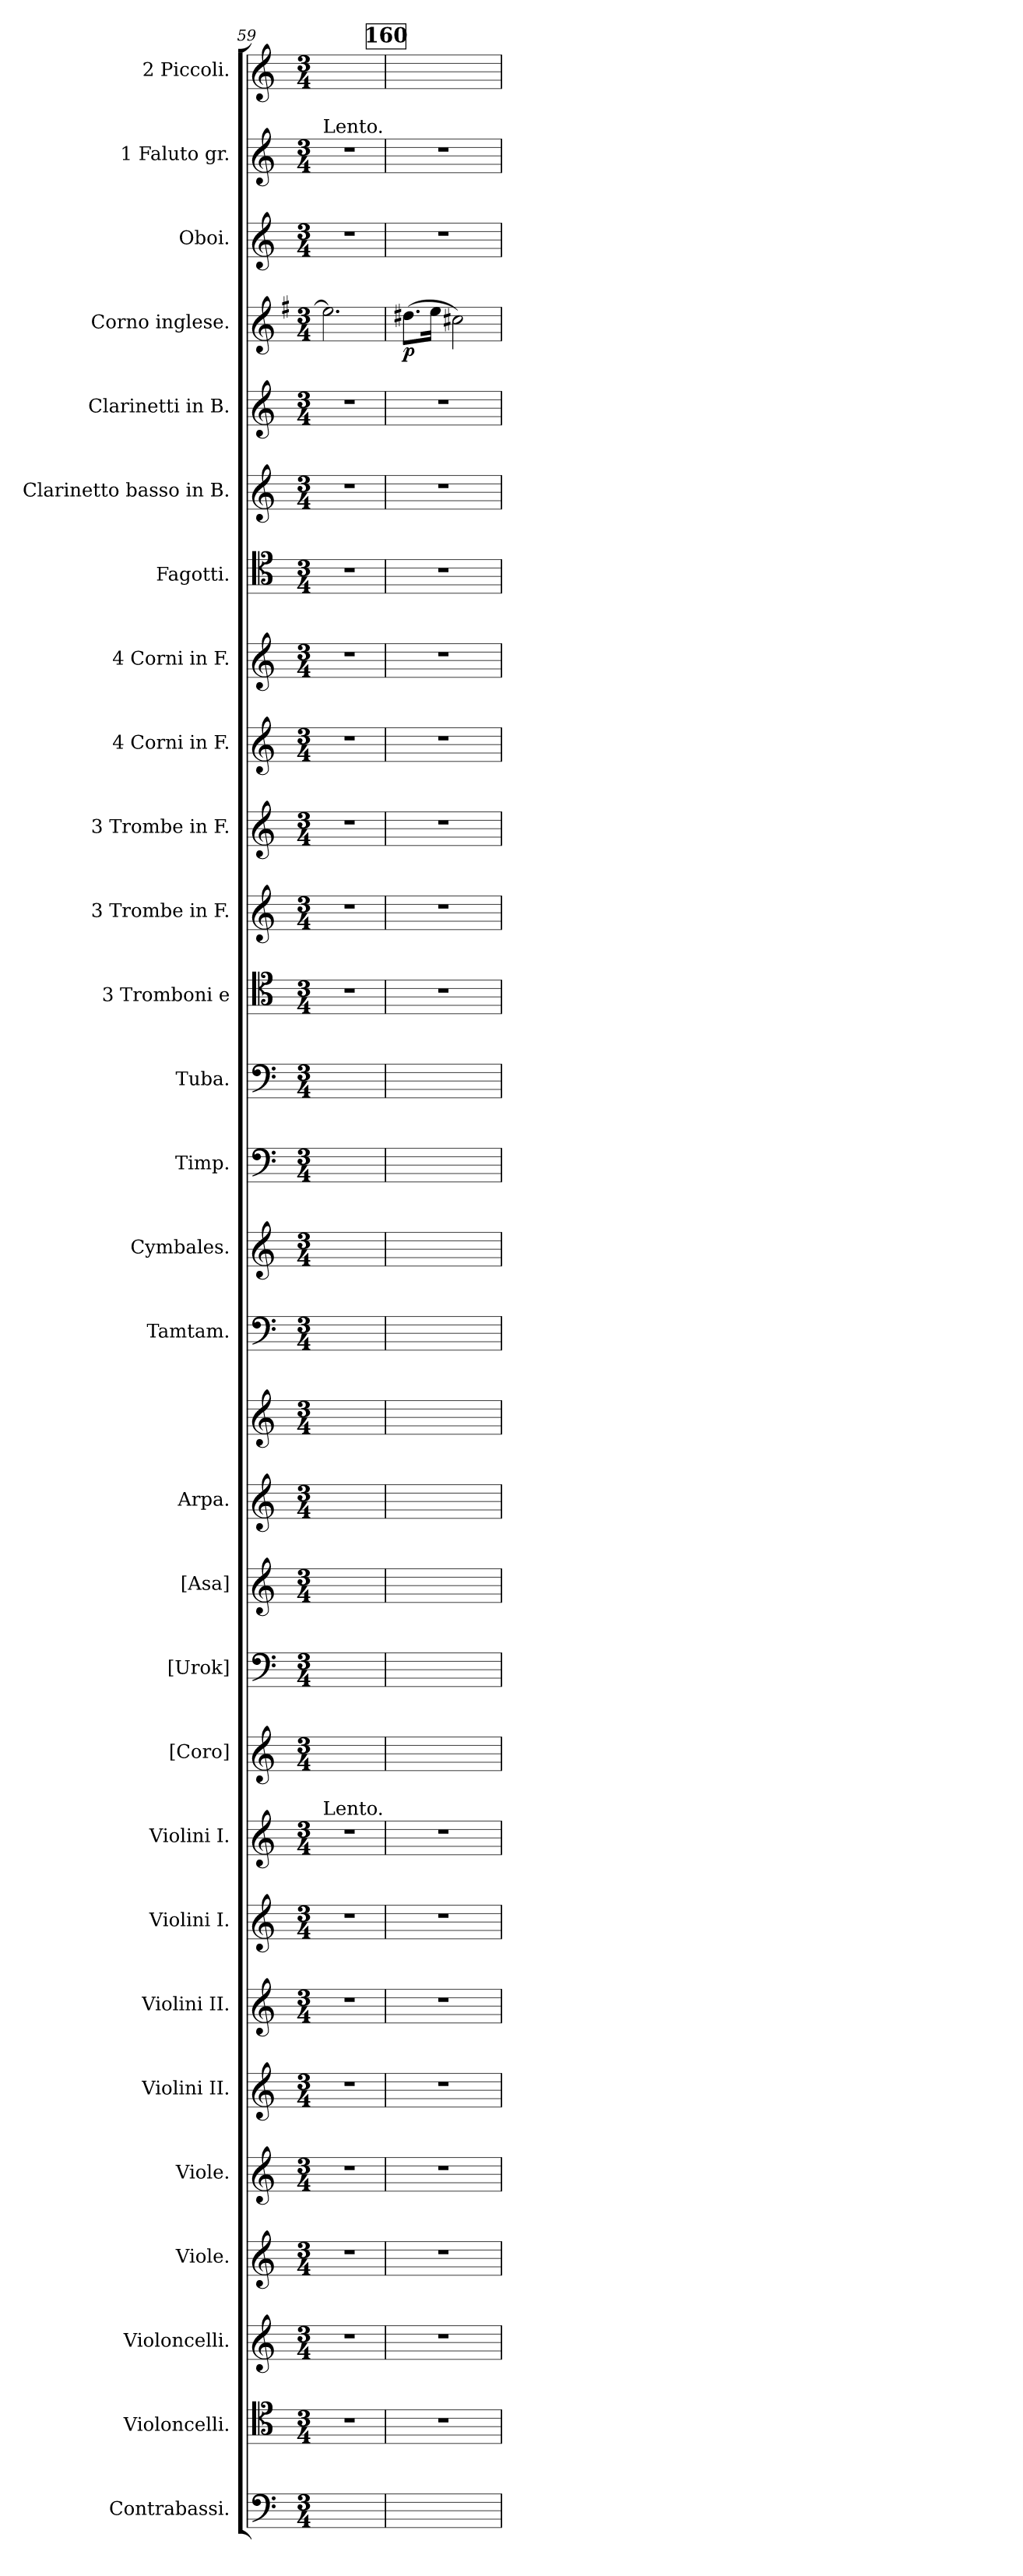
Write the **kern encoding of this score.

**kern	**kern	**kern	**kern	**kern	**kern	**kern	**kern	**kern	**kern	**kern	**kern	**kern	**kern	**kern	**kern	**kern	**kern	**kern	**kern	**kern	**kern	**kern	**kern	**kern	**kern	**kern	**dynam	**kern	**kern	**kern
*part29	*part28	*part27	*part26	*part25	*part24	*part23	*part22	*part21	*part20	*part19	*part18	*part17	*part17	*part16	*part15	*part14	*part13	*part12	*part11	*part10	*part9	*part8	*part7	*part6	*part5	*part4	*part4	*part3	*part2	*part1
*staff30	*staff29	*staff28	*staff27	*staff26	*staff25	*staff24	*staff23	*staff22	*staff21	*staff20	*staff19	*staff18	*staff17	*staff16	*staff15	*staff14	*staff13	*staff12	*staff11	*staff10	*staff9	*staff8	*staff7	*staff6	*staff5	*staff4	*staff4	*staff3	*staff2	*staff1
*I"Contrabassi.	*I"Violoncelli.	*I"Violoncelli.	*I"Viole.	*I"Viole.	*I"Violini II.	*I"Violini II.	*I"Violini I.	*I"Violini I.	*I"[Coro]	*I"[Urok]	*I"[Asa]	*I"Arpa.	*	*I"Tamtam.	*I"Cymbales.	*I"Timp.	*I"Tuba.	*I"3 Tromboni e	*I"3 Trombe in F.	*I"3 Trombe in F.	*I"4 Corni in F.	*I"4 Corni in F.	*I"Fagotti.	*I"Clarinetto basso in B.	*I"Clarinetti in B.	*I"Corno inglese.	*	*I"Oboi.	*I"1 Faluto gr.	*I"2 Piccoli.
*I'C.-B.	*I'Vcll.	*I'Vcll.	*	*	*I'II.	*I'II.	*	*	*	*I'Urok.	*I'Asa.	*	*	*I'Tamtam	*I'Cymb.	*I'Timp	*	*I'1.2. Tromb.	*	*I'1.2. Trb. F.	*I'Corni F.	*I'Corni F.	*I'Fag.	*	*I'Cl.B.	*I'Corno ingl.	*	*I'Ob.	*	*I'Picc.
*clefF4	*clefC4	*clefG2	*clefG2	*clefG2	*clefG2	*clefG2	*clefG2	*clefG2	*clefG2	*clefF4	*clefG2	*clefG2	*clefG2	*clefF4	*clefG2	*clefF4	*clefF4	*clefC4	*clefG2	*clefG2	*clefG2	*clefG2	*clefC4	*clefG2	*clefG2	*clefG2	*	*clefG2	*clefG2	*clefG2
*	*	*	*	*	*	*	*	*	*	*	*	*	*	*	*	*	*	*	*ITrd-3c-5	*ITrd-3c-5	*ITrd4c7	*ITrd4c7	*	*ITrd1c2	*ITrd1c2	*ITrd4c7	*	*	*	*
*k[]	*k[]	*k[]	*k[]	*k[]	*k[]	*k[]	*k[]	*k[]	*k[]	*k[]	*k[]	*k[]	*k[]	*k[]	*k[]	*k[]	*k[]	*k[]	*k[b-]	*k[b-]	*k[b-]	*k[b-]	*k[]	*k[b-e-]	*k[b-e-]	*k[]	*	*k[]	*k[]	*k[]
*M3/4	*M3/4	*M3/4	*M3/4	*M3/4	*M3/4	*M3/4	*M3/4	*M3/4	*M3/4	*M3/4	*M3/4	*M3/4	*M3/4	*M3/4	*M3/4	*M3/4	*M3/4	*M3/4	*M3/4	*M3/4	*M3/4	*M3/4	*M3/4	*M3/4	*M3/4	*M3/4	*	*M3/4	*M3/4	*M3/4
=59	=59	=59	=59	=59	=59	=59	=59	=59	=59	=59	=59	=59	=59	=59	=59	=59	=59	=59	=59	=59	=59	=59	=59	=59	=59	=59	=59	=59	=59	=59
!	!	!	!	!	!	!	!	!	!	!	!	!	!	!	!	!	!	!	!	!	!	!	!	!	!	!	!	!	!LO:TX:a:t=Lento.	!
!	!	!	!	!	!	!	!	!LO:TX:a:t=Lento.	!	!	!	!	!	!	!	!	!	!	!	!	!	!	!	!	!	!	!	!	!	!
2.ryy	2.r	2.r	2.r	2.r	2.r	2.r	2.r	2.r	2.ryy	2.ryy	2.ryy	2.ryy	2.ryy	2.ryy	2.ryy	2.ryy	2.ryy	2.r	2.r	2.r	2.r	2.r	2.r	2.r	2.r	2.a\]	.	2.r	2.r	2.ryy
!!LO:REH:place=s1:t=160
=60	=60	=60	=60	=60	=60	=60	=60	=60	=60	=60	=60	=60	=60	=60	=60	=60	=60	=60	=60	=60	=60	=60	=60	=60	=60	=60	=60	=60	=60	=60
2.ryy	2.r	2.r	2.r	2.r	2.r	2.r	2.r	2.r	2.ryy	2.ryy	2.ryy	2.ryy	2.ryy	2.ryy	2.ryy	2.ryy	2.ryy	2.r	2.r	2.r	2.r	2.r	2.r	2.r	2.r	(8.g#X\L	p	2.r	2.r	2.ryy
.	.	.	.	.	.	.	.	.	.	.	.	.	.	.	.	.	.	.	.	.	.	.	.	.	.	16a\Jk	.	.	.	.
.	.	.	.	.	.	.	.	.	.	.	.	.	.	.	.	.	.	.	.	.	.	.	.	.	.	2f#X\)	.	.	.	.
=	=	=	=	=	=	=	=	=	=	=	=	=	=	=	=	=	=	=	=	=	=	=	=	=	=	=	=	=	=	=
*-	*-	*-	*-	*-	*-	*-	*-	*-	*-	*-	*-	*-	*-	*-	*-	*-	*-	*-	*-	*-	*-	*-	*-	*-	*-	*-	*-	*-	*-	*-
